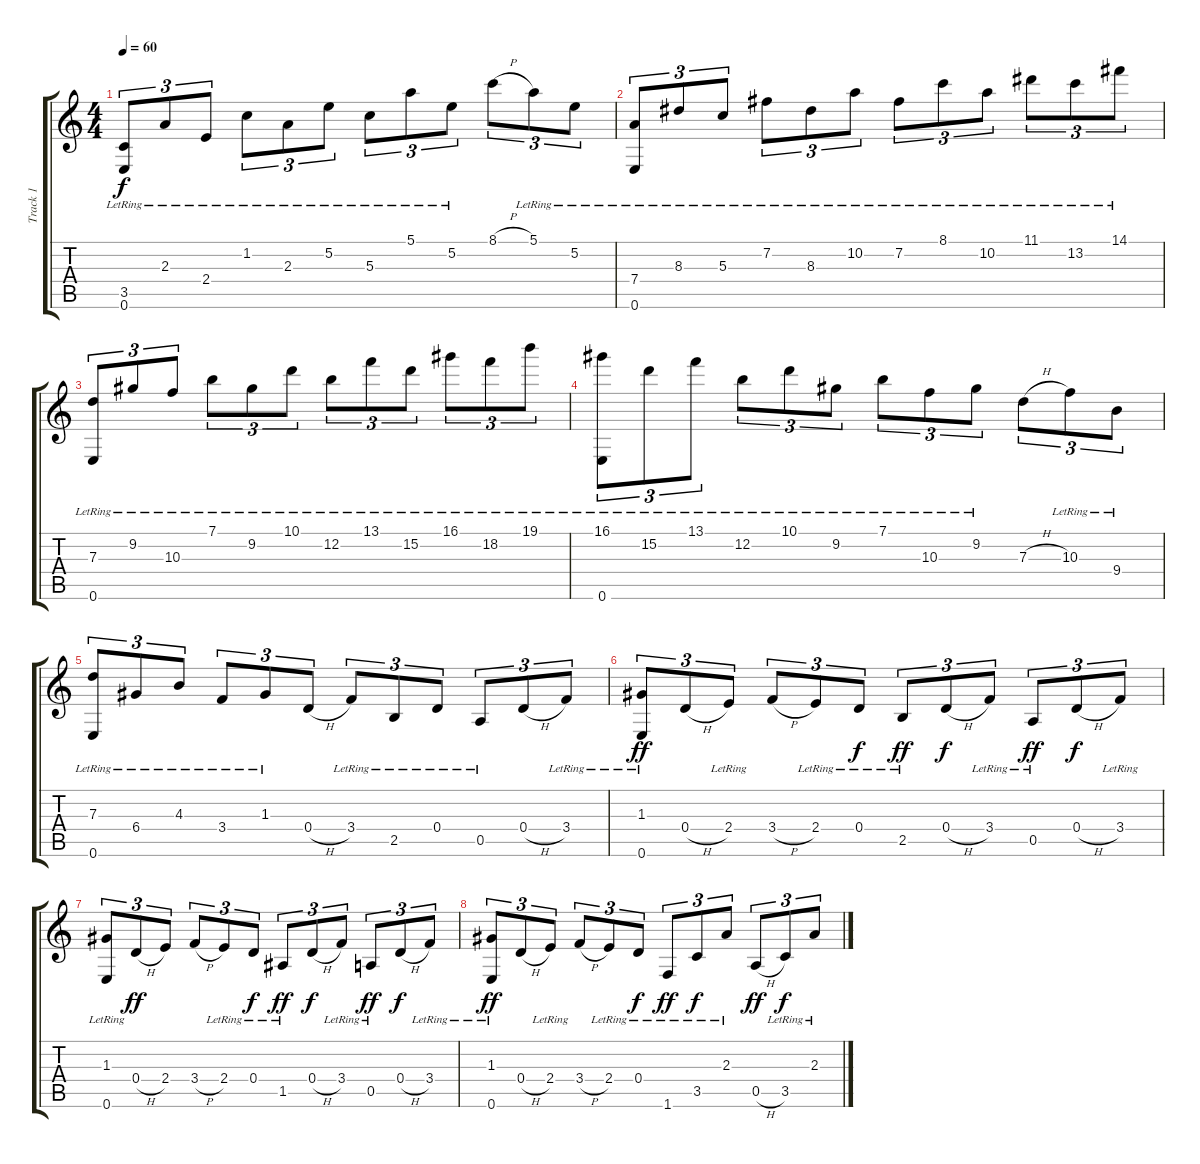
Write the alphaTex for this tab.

\track ("Track 1" "Track 1") {instrument acousticbass}
\staff {score tabs}
\tuning (E4 B3 G3 D3 A2 E2) {hide}
\ts (4 4)
\tempo 60
\clef g2
\ks c
(3.5{lr} 0.6{lr}).8{tu (3 2) dy f} 2.3{lr}.8{tu (3 2)} 2.4{lr}.8{tu (3 2)} 1.2{lr}.8{tu (3 2)} 2.3{lr}.8{tu (3 2)} 5.2{lr}.8{tu (3 2)} 5.3{lr}.8{tu (3 2)} 5.1{lr}.8{tu (3 2)} 5.2{lr}.8{tu (3 2)} 8.1{h}.8{tu (3 2)} 5.1{lr}.8{tu (3 2)} 5.2{lr}.8{tu (3 2)} |
(7.4{lr} 0.6{lr}).8{tu (3 2)} 8.3{lr}.8{tu (3 2)} 5.3{lr}.8{tu (3 2)} 7.2{lr}.8{tu (3 2)} 8.3{lr}.8{tu (3 2)} 10.2{lr}.8{tu (3 2)} 7.2{lr}.8{tu (3 2)} 8.1{lr}.8{tu (3 2)} 10.2{lr}.8{tu (3 2)} 11.1{lr}.8{tu (3 2)} 13.2{lr}.8{tu (3 2)} 14.1{lr}.8{tu (3 2)} |
(7.3{lr} 0.6{lr}).8{tu (3 2)} 9.2{lr}.8{tu (3 2)} 10.3{lr}.8{tu (3 2)} 7.1{lr}.8{tu (3 2)} 9.2{lr}.8{tu (3 2)} 10.1{lr}.8{tu (3 2)} 12.2{lr}.8{tu (3 2)} 13.1{lr}.8{tu (3 2)} 15.2{lr}.8{tu (3 2)} 16.1{lr}.8{tu (3 2)} 18.2{lr}.8{tu (3 2)} 19.1{lr}.8{tu (3 2)} |
(16.1{lr} 0.6{lr}).8{tu (3 2)} 15.2{lr}.8{tu (3 2)} 13.1{lr}.8{tu (3 2)} 12.2{lr}.8{tu (3 2)} 10.1{lr}.8{tu (3 2)} 9.2{lr}.8{tu (3 2)} 7.1{lr}.8{tu (3 2)} 10.3{lr}.8{tu (3 2)} 9.2{lr}.8{tu (3 2)} 7.3{h}.8{tu (3 2)} 10.3{lr}.8{tu (3 2)} 9.4{lr}.8{tu (3 2)} |
(7.3{lr} 0.6{lr}).8{tu (3 2)} 6.4{lr}.8{tu (3 2)} 4.3{lr}.8{tu (3 2)} 3.4{lr}.8{tu (3 2)} 1.3{lr}.8{tu (3 2)} 0.4{h}.8{tu (3 2)} 3.4{lr}.8{tu (3 2)} 2.5{lr}.8{tu (3 2)} 0.4{lr}.8{tu (3 2)} 0.5{lr}.8{tu (3 2)} 0.4{h}.8{tu (3 2)} 3.4{lr}.8{tu (3 2)} |
(1.3{lr} 0.6{lr}).8{tu (3 2) dy ff} 0.4{h}.8{tu (3 2)} 2.4{lr}.8{tu (3 2)} 3.4{h}.8{tu (3 2)} 2.4{lr}.8{tu (3 2)} 0.4{lr}.8{tu (3 2) dy f} 2.5{lr}.8{tu (3 2) dy ff} 0.4{h}.8{tu (3 2) dy f} 3.4{lr}.8{tu (3 2)} 0.5{lr}.8{tu (3 2) dy ff} 0.4{h}.8{tu (3 2) dy f} 3.4{lr}.8{tu (3 2)} |
(1.3{lr} 0.6{lr}).8{tu (3 2)} 0.4{h}.8{tu (3 2) dy ff} 2.4.8{tu (3 2)} 3.4{h}.8{tu (3 2)} 2.4{lr}.8{tu (3 2)} 0.4{lr}.8{tu (3 2) dy f} 1.5{lr}.8{tu (3 2) dy ff} 0.4{h}.8{tu (3 2) dy f} 3.4{lr}.8{tu (3 2)} 0.5{lr}.8{tu (3 2) dy ff} 0.4{h}.8{tu (3 2) dy f} 3.4{lr}.8{tu (3 2)} |
(1.3{lr} 0.6{lr}).8{tu (3 2) dy ff} 0.4{h}.8{tu (3 2)} 2.4{lr}.8{tu (3 2)} 3.4{h}.8{tu (3 2)} 2.4{lr}.8{tu (3 2)} 0.4{lr}.8{tu (3 2) dy f} 1.6{lr}.8{tu (3 2) dy ff} 3.5{lr}.8{tu (3 2) dy f} 2.3{lr}.8{tu (3 2)} 0.5{h}.8{tu (3 2) dy ff} 3.5{lr}.8{tu (3 2) dy f} 2.3{lr}.8{tu (3 2)}
